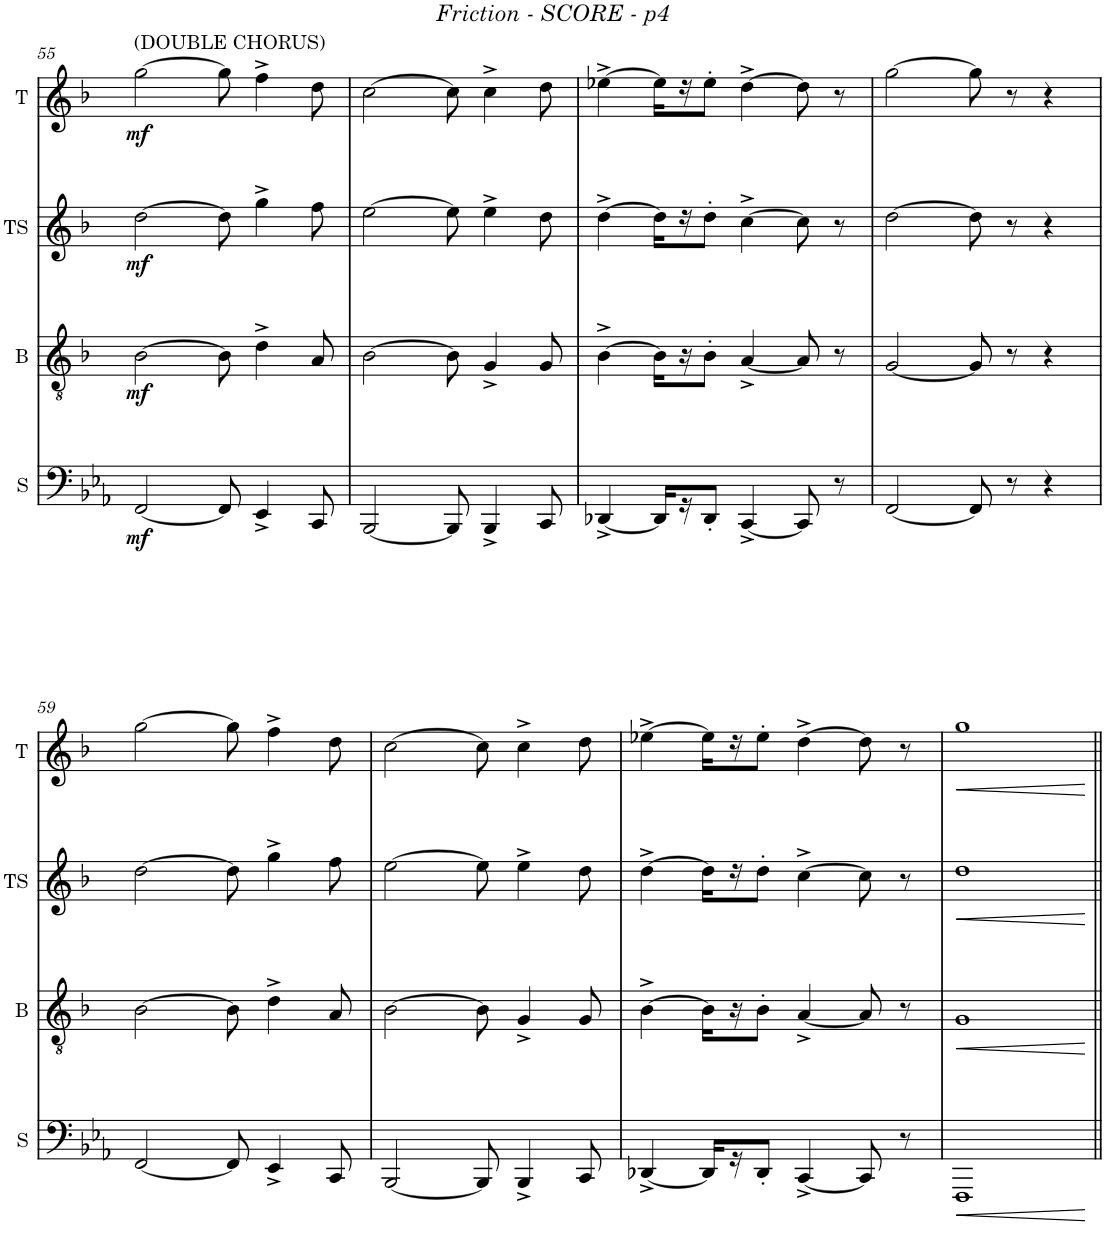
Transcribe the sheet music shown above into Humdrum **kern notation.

**kern	**dynam	**kern	**dynam	**kern	**dynam	**kern	**dynam
*part4	*part4	*part3	*part3	*part2	*part2	*part1	*part1
*staff4	*staff4	*staff3	*staff3	*staff2	*staff2	*staff1	*staff1
*I"Sousa	*	*I"Trombone	*	*I"Tenor Sax	*	*I"Trumpet	*
*I'S	*	*	*	*I'TS	*	*I'T	*
!!LO:PB:g=z
*clefF4	*	*clefGv2	*	*clefG2	*	*clefG2	*
*	*	*Trd1c2	*	*Trd8c14	*	*Trd1c2	*
*k[b-e-a-]	*	*k[b-]	*	*k[b-]	*	*k[b-]	*
*M4/4	*	*M4/4	*	*M4/4	*	*M4/4	*
=55	=55	=55	=55	=55	=55	=55	=55
!	!	!	!	!	!	!LO:TX:a:t=(DOUBLE CHORUS)	!
!	!LO:DY:b	!	!LO:DY:b	!	!LO:DY:b	!	!LO:DY:b
[2FF/	mf	[2B-\	mf	[2dd\	mf	[2gg\	mf
8FF/]	.	8B-\]	.	8dd\]	.	8gg\]	.
4EE-^/	.	4d^\	.	4gg^\	.	4ff^\	.
8CC/	.	8A/	.	8ff\	.	8dd\	.
=56	=56	=56	=56	=56	=56	=56	=56
[2BBB-/	.	[2B-\	.	[2ee\	.	[2cc\	.
8BBB-/]	.	8B-\]	.	8ee\]	.	8cc\]	.
4BBB-^/	.	4G^/	.	4ee^\	.	4cc^\	.
8CC/	.	8G/	.	8dd\	.	8dd\	.
=57	=57	=57	=57	=57	=57	=57	=57
[4DD-X^/	.	[4B-^\	.	[4dd^\	.	[4ee-X^\	.
16DD-/LL]	.	16B-\LL]	.	16dd\LL]	.	16ee-\LL]	.
16r	.	16r	.	16r	.	16r	.
8DD-'/J	.	8B-'\J	.	8dd'\J	.	8ee-'\J	.
[4CC^/	.	[4A^/	.	[4cc^\	.	[4dd^\	.
8CC/]	.	8A/]	.	8cc\]	.	8dd\]	.
8r	.	8r	.	8r	.	8r	.
=58	=58	=58	=58	=58	=58	=58	=58
[2FF/	.	[2G/	.	[2dd\	.	[2gg\	.
8FF/]	.	8G/]	.	8dd\]	.	8gg\]	.
8r	.	8r	.	8r	.	8r	.
4r	.	4r	.	4r	.	4r	.
!!LO:LB:g=z
=59	=59	=59	=59	=59	=59	=59	=59
[2FF/	.	[2B-\	.	[2dd\	.	[2gg\	.
8FF/]	.	8B-\]	.	8dd\]	.	8gg\]	.
4EE-^/	.	4d^\	.	4gg^\	.	4ff^\	.
8CC/	.	8A/	.	8ff\	.	8dd\	.
=60	=60	=60	=60	=60	=60	=60	=60
[2BBB-/	.	[2B-\	.	[2ee\	.	[2cc\	.
8BBB-/]	.	8B-\]	.	8ee\]	.	8cc\]	.
4BBB-^/	.	4G^/	.	4ee^\	.	4cc^\	.
8CC/	.	8G/	.	8dd\	.	8dd\	.
=61	=61	=61	=61	=61	=61	=61	=61
[4DD-X^/	.	[4B-^\	.	[4dd^\	.	[4ee-X^\	.
16DD-/LL]	.	16B-\LL]	.	16dd\LL]	.	16ee-\LL]	.
16r	.	16r	.	16r	.	16r	.
8DD-'/J	.	8B-'\J	.	8dd'\J	.	8ee-'\J	.
[4CC^/	.	[4A^/	.	[4cc^\	.	[4dd^\	.
8CC/]	.	8A/]	.	8cc\]	.	8dd\]	.
8r	.	8r	.	8r	.	8r	.
=62	=62	=62	=62	=62	=62	=62	=62
!	!LO:HP:b	!	!LO:HP:b	!	!LO:HP:b	!	!LO:HP:b
1FFF	<	1G	<	1dd	<	1gg	<
.	[	.	[	.	[	.	[
=||	=||	=||	=||	=||	=||	=||	=||
*-	*-	*-	*-	*-	*-	*-	*-
